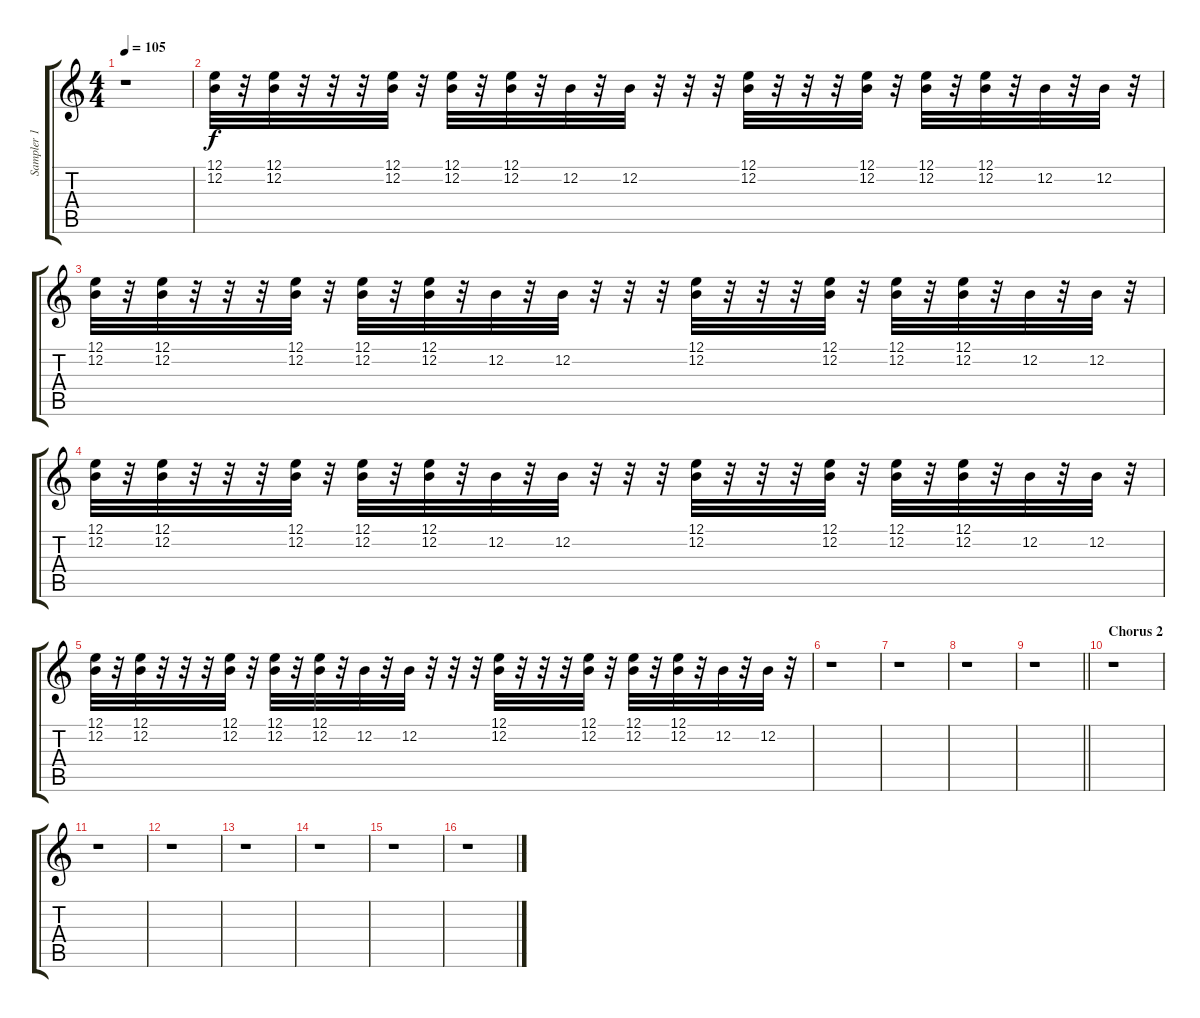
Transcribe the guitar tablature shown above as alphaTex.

\track ("Sampler 1" "Sampler 1") {instrument celesta}
\staff {score tabs}
\tuning (E4 B3 G3 D3 A2 E2) {hide}
\ts (4 4)
\tempo 105
\clef g2
\ks c
r.1{dy f} |
(12.1 12.2).32 r.32 (12.1 12.2).32 r.32 r.32 r.32 (12.1 12.2).32 r.32 (12.1 12.2).32 r.32 (12.1 12.2).32 r.32 12.2.32 r.32 12.2.32 r.32 r.32 r.32 (12.1 12.2).32 r.32 r.32 r.32 (12.1 12.2).32 r.32 (12.1 12.2).32 r.32 (12.1 12.2).32 r.32 12.2.32 r.32 12.2.32 r.32 |
(12.1 12.2).32 r.32 (12.1 12.2).32 r.32 r.32 r.32 (12.1 12.2).32 r.32 (12.1 12.2).32 r.32 (12.1 12.2).32 r.32 12.2.32 r.32 12.2.32 r.32 r.32 r.32 (12.1 12.2).32 r.32 r.32 r.32 (12.1 12.2).32 r.32 (12.1 12.2).32 r.32 (12.1 12.2).32 r.32 12.2.32 r.32 12.2.32 r.32 |
(12.1 12.2).32 r.32 (12.1 12.2).32 r.32 r.32 r.32 (12.1 12.2).32 r.32 (12.1 12.2).32 r.32 (12.1 12.2).32 r.32 12.2.32 r.32 12.2.32 r.32 r.32 r.32 (12.1 12.2).32 r.32 r.32 r.32 (12.1 12.2).32 r.32 (12.1 12.2).32 r.32 (12.1 12.2).32 r.32 12.2.32 r.32 12.2.32 r.32 |
(12.1 12.2).32 r.32 (12.1 12.2).32 r.32 r.32 r.32 (12.1 12.2).32 r.32 (12.1 12.2).32 r.32 (12.1 12.2).32 r.32 12.2.32 r.32 12.2.32 r.32 r.32 r.32 (12.1 12.2).32 r.32 r.32 r.32 (12.1 12.2).32 r.32 (12.1 12.2).32 r.32 (12.1 12.2).32 r.32 12.2.32 r.32 12.2.32 r.32 |
r.1 |
r.1 |
r.1 |
\barLineRight lightlight
r.1 |
\section ("" "Chorus 2")
r.1 |
r.1 |
r.1 |
r.1 |
r.1 |
r.1 |
r.1
